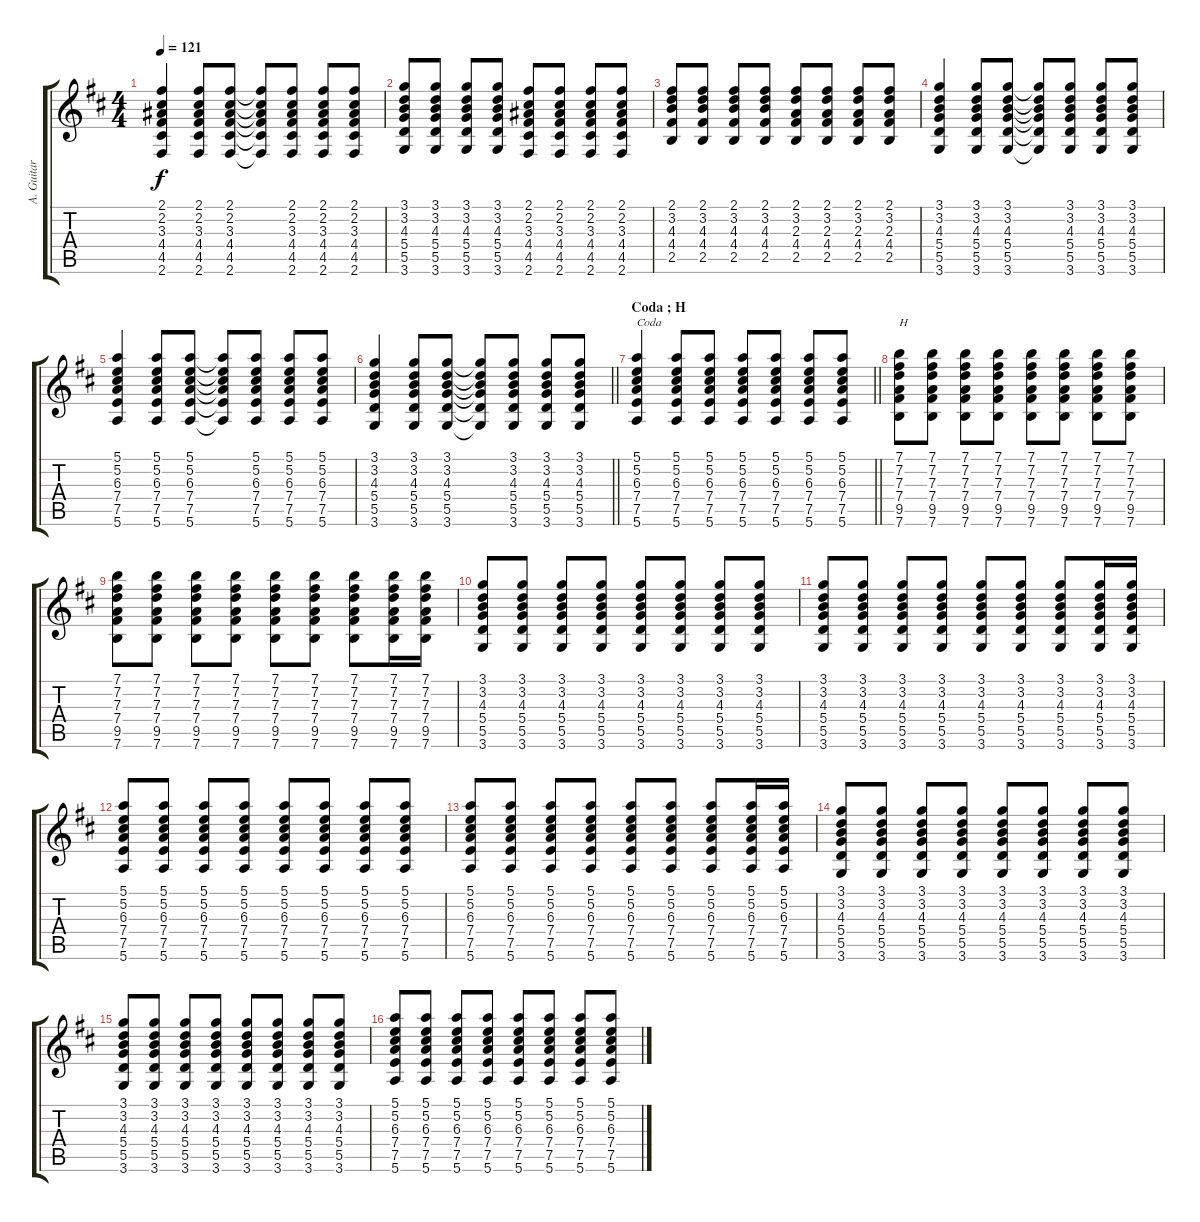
\track ("A. Guitar" "A. Guitar") {instrument acousticguitarnylon}
\staff {score tabs}
\tuning (E4 B3 G3 D3 A2 E2) {hide}
\ts (4 4)
\tempo 121
\clef g2
\ks d
(2.1 2.2 3.3 4.4 4.5 2.6).4{dy f} (2.1 2.2 3.3 4.4 4.5 2.6).8 (2.1 2.2 3.3 4.4 4.5 2.6).8 (2.1{t} 2.2{t} 3.3{t} 4.4{t} 4.5{t} 2.6{t}).8 (2.1 2.2 3.3 4.4 4.5 2.6).8 (2.1 2.2 3.3 4.4 4.5 2.6).8 (2.1 2.2 3.3 4.4 4.5 2.6).8 |
(3.1 3.2 4.3 5.4 5.5 3.6).8 (3.1 3.2 4.3 5.4 5.5 3.6).8 (3.1 3.2 4.3 5.4 5.5 3.6).8 (3.1 3.2 4.3 5.4 5.5 3.6).8 (2.1 2.2 3.3 4.4 4.5 2.6).8 (2.1 2.2 3.3 4.4 4.5 2.6).8 (2.1 2.2 3.3 4.4 4.5 2.6).8 (2.1 2.2 3.3 4.4 4.5 2.6).8 |
(2.1 3.2 4.3 4.4 2.5).8 (2.1 3.2 4.3 4.4 2.5).8 (2.1 3.2 4.3 4.4 2.5).8 (2.1 3.2 4.3 4.4 2.5).8 (2.1 3.2 2.3 4.4 2.5).8 (2.1 3.2 2.3 4.4 2.5).8 (2.1 3.2 2.3 4.4 2.5).8 (2.1 3.2 2.3 4.4 2.5).8 |
(3.1 3.2 4.3 5.4 5.5 3.6).4 (3.1 3.2 4.3 5.4 5.5 3.6).8 (3.1 3.2 4.3 5.4 5.5 3.6).8 (3.1{t} 3.2{t} 4.3{t} 5.4{t} 5.5{t} 3.6{t}).8 (3.1 3.2 4.3 5.4 5.5 3.6).8 (3.1 3.2 4.3 5.4 5.5 3.6).8 (3.1 3.2 4.3 5.4 5.5 3.6).8 |
(5.1 5.2 6.3 7.4 7.5 5.6).4 (5.1 5.2 6.3 7.4 7.5 5.6).8 (5.1 5.2 6.3 7.4 7.5 5.6).8 (5.1{t} 5.2{t} 6.3{t} 7.4{t} 7.5{t} 5.6{t}).8 (5.1 5.2 6.3 7.4 7.5 5.6).8 (5.1 5.2 6.3 7.4 7.5 5.6).8 (5.1 5.2 6.3 7.4 7.5 5.6).8 |
\barLineRight lightlight
(3.1 3.2 4.3 5.4 5.5 3.6).4 (3.1 3.2 4.3 5.4 5.5 3.6).8 (3.1 3.2 4.3 5.4 5.5 3.6).8 (3.1{t} 3.2{t} 4.3{t} 5.4{t} 5.5{t} 3.6{t}).8 (3.1 3.2 4.3 5.4 5.5 3.6).8 (3.1 3.2 4.3 5.4 5.5 3.6).8 (3.1 3.2 4.3 5.4 5.5 3.6).8 |
\section ("" "Coda ; H")
\barLineRight lightlight
(5.1 5.2 6.3 7.4 7.5 5.6).4{txt "Coda"} (5.1 5.2 6.3 7.4 7.5 5.6).8 (5.1 5.2 6.3 7.4 7.5 5.6).8 (5.1 5.2 6.3 7.4 7.5 5.6).8 (5.1 5.2 6.3 7.4 7.5 5.6).8 (5.1 5.2 6.3 7.4 7.5 5.6).8 (5.1 5.2 6.3 7.4 7.5 5.6).8 |
(7.1 7.2 7.3 7.4 9.5 7.6).8{txt "H"} (7.1 7.2 7.3 7.4 9.5 7.6).8 (7.1 7.2 7.3 7.4 9.5 7.6).8 (7.1 7.2 7.3 7.4 9.5 7.6).8 (7.1 7.2 7.3 7.4 9.5 7.6).8 (7.1 7.2 7.3 7.4 9.5 7.6).8 (7.1 7.2 7.3 7.4 9.5 7.6).8 (7.1 7.2 7.3 7.4 9.5 7.6).8 |
(7.1 7.2 7.3 7.4 9.5 7.6).8 (7.1 7.2 7.3 7.4 9.5 7.6).8 (7.1 7.2 7.3 7.4 9.5 7.6).8 (7.1 7.2 7.3 7.4 9.5 7.6).8 (7.1 7.2 7.3 7.4 9.5 7.6).8 (7.1 7.2 7.3 7.4 9.5 7.6).8 (7.1 7.2 7.3 7.4 9.5 7.6).8 (7.1 7.2 7.3 7.4 9.5 7.6).16 (7.1 7.2 7.3 7.4 9.5 7.6).16 |
(3.1 3.2 4.3 5.4 5.5 3.6).8 (3.1 3.2 4.3 5.4 5.5 3.6).8 (3.1 3.2 4.3 5.4 5.5 3.6).8 (3.1 3.2 4.3 5.4 5.5 3.6).8 (3.1 3.2 4.3 5.4 5.5 3.6).8 (3.1 3.2 4.3 5.4 5.5 3.6).8 (3.1 3.2 4.3 5.4 5.5 3.6).8 (3.1 3.2 4.3 5.4 5.5 3.6).8 |
(3.1 3.2 4.3 5.4 5.5 3.6).8 (3.1 3.2 4.3 5.4 5.5 3.6).8 (3.1 3.2 4.3 5.4 5.5 3.6).8 (3.1 3.2 4.3 5.4 5.5 3.6).8 (3.1 3.2 4.3 5.4 5.5 3.6).8 (3.1 3.2 4.3 5.4 5.5 3.6).8 (3.1 3.2 4.3 5.4 5.5 3.6).8 (3.1 3.2 4.3 5.4 5.5 3.6).16 (3.1 3.2 4.3 5.4 5.5 3.6).16 |
(5.1 5.2 6.3 7.4 7.5 5.6).8 (5.1 5.2 6.3 7.4 7.5 5.6).8 (5.1 5.2 6.3 7.4 7.5 5.6).8 (5.1 5.2 6.3 7.4 7.5 5.6).8 (5.1 5.2 6.3 7.4 7.5 5.6).8 (5.1 5.2 6.3 7.4 7.5 5.6).8 (5.1 5.2 6.3 7.4 7.5 5.6).8 (5.1 5.2 6.3 7.4 7.5 5.6).8 |
(5.1 5.2 6.3 7.4 7.5 5.6).8 (5.1 5.2 6.3 7.4 7.5 5.6).8 (5.1 5.2 6.3 7.4 7.5 5.6).8 (5.1 5.2 6.3 7.4 7.5 5.6).8 (5.1 5.2 6.3 7.4 7.5 5.6).8 (5.1 5.2 6.3 7.4 7.5 5.6).8 (5.1 5.2 6.3 7.4 7.5 5.6).8 (5.1 5.2 6.3 7.4 7.5 5.6).16 (5.1 5.2 6.3 7.4 7.5 5.6).16 |
(3.1 3.2 4.3 5.4 5.5 3.6).8 (3.1 3.2 4.3 5.4 5.5 3.6).8 (3.1 3.2 4.3 5.4 5.5 3.6).8 (3.1 3.2 4.3 5.4 5.5 3.6).8 (3.1 3.2 4.3 5.4 5.5 3.6).8 (3.1 3.2 4.3 5.4 5.5 3.6).8 (3.1 3.2 4.3 5.4 5.5 3.6).8 (3.1 3.2 4.3 5.4 5.5 3.6).8 |
(3.1 3.2 4.3 5.4 5.5 3.6).8 (3.1 3.2 4.3 5.4 5.5 3.6).8 (3.1 3.2 4.3 5.4 5.5 3.6).8 (3.1 3.2 4.3 5.4 5.5 3.6).8 (3.1 3.2 4.3 5.4 5.5 3.6).8 (3.1 3.2 4.3 5.4 5.5 3.6).8 (3.1 3.2 4.3 5.4 5.5 3.6).8 (3.1 3.2 4.3 5.4 5.5 3.6).8 |
(5.1 5.2 6.3 7.4 7.5 5.6).8 (5.1 5.2 6.3 7.4 7.5 5.6).8 (5.1 5.2 6.3 7.4 7.5 5.6).8 (5.1 5.2 6.3 7.4 7.5 5.6).8 (5.1 5.2 6.3 7.4 7.5 5.6).8 (5.1 5.2 6.3 7.4 7.5 5.6).8 (5.1 5.2 6.3 7.4 7.5 5.6).8 (5.1 5.2 6.3 7.4 7.5 5.6).8
